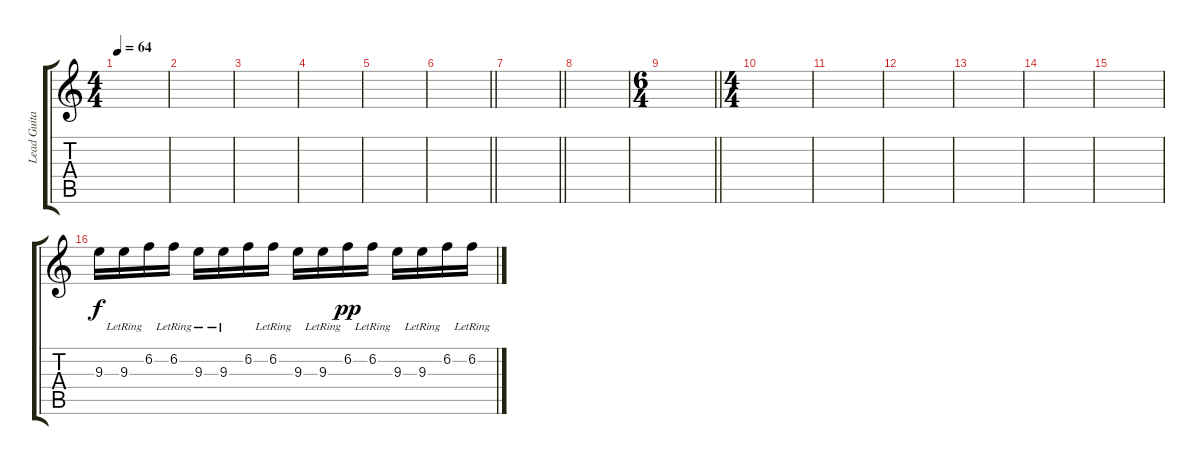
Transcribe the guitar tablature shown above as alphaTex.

\track ("Lead Guitar" "Lead Guita") {instrument distortionguitar}
\staff {score tabs}
\tuning (E4 B3 G3 D3 A2 E2) {hide}
\ts (4 4)
\tempo 64
\clef g2
\ks c
|
|
|
|
|
\barLineRight lightlight
|
\barLineRight lightlight
|
|
\ts (6 4)
\barLineRight lightlight
|
\ts (4 4)
|
|
|
|
|
|
9.3.16 9.3{lr}.16 6.2.16 6.2{lr}.16 9.3{lr}.16 9.3{lr}.16 6.2.16 6.2{lr}.16 9.3.16 9.3{lr}.16 6.2.16{dy pp} 6.2{lr}.16 9.3.16 9.3{lr}.16 6.2.16 6.2{lr}.16
